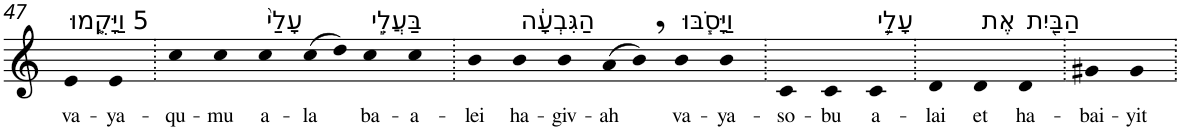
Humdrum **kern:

**kern	**text
*part1	*part1
*staff1	*staff1
*I"Piano	*
*I'Pno	*
!!LO:PB:g=z
*clefG2	*
*k[]	*
=47	=47
!LO:TX:a:t=5 וַיָּקֻ֤מוּ	!
!	!LO:LY:b
4e	va-
!	!LO:LY:b
4e	-ya-
=48.	=48.
!	!LO:LY:b
4cc	-qu-
!	!LO:LY:b
4cc	-mu
!LO:TX:a:t=עָלַי֙	!
!	!LO:LY:b
4cc	a-
!	!LO:LY:b
(>8cc	-la
8dd)	.
!LO:TX:a:t=בַּעֲלֵ֣י	!
!	!LO:LY:b
4cc	ba-
!	!LO:LY:b
4cc	-a-
=49.	=49.
!	!LO:LY:b
4b	-lei
!LO:TX:a:t=הַגִּבְעָ֔ה	!
!	!LO:LY:b
4b	ha-
!	!LO:LY:b
4b	-giv-
!	!LO:LY:b
(>8a	-ah
8b,)	.
!LO:TX:a:t=וַיָּסֹ֧בּוּ	!
!	!LO:LY:b
4b	va-
!	!LO:LY:b
4b	-ya-
=50.	=50.
!	!LO:LY:b
4c	-so-
!	!LO:LY:b
4c	-bu
!LO:TX:a:t=עָלַ֛י	!
!	!LO:LY:b
4c	a-
=51.	=51.
!	!LO:LY:b
4d	-lai
!LO:TX:a:t=אֶת	!
!	!LO:LY:b
4d	et
!LO:TX:a:t=הַבַּ֖יִת	!
!	!LO:LY:b
4d	ha-
=52.	=52.
!	!LO:LY:b
4g#X	-bai-
!	!LO:LY:b
4g#	-yit
=.	=.
*-	*-
